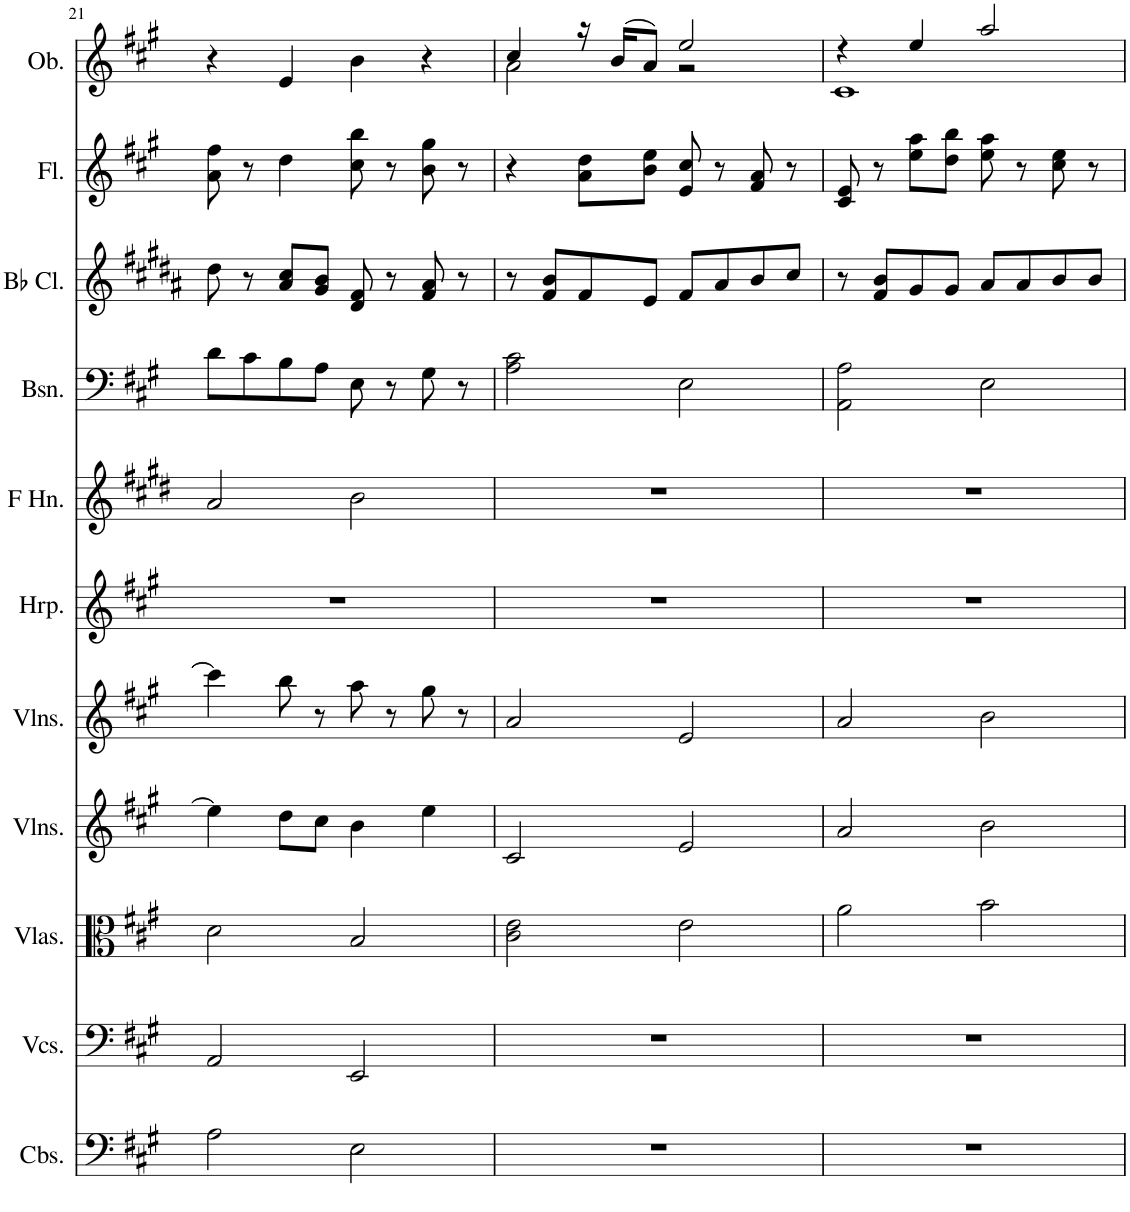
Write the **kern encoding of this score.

**kern	**kern	**kern	**kern	**kern	**kern	**kern	**kern	**kern	**kern	**kern
*part11	*part10	*part9	*part8	*part7	*part6	*part5	*part4	*part3	*part2	*part1
*staff11	*staff10	*staff9	*staff8	*staff7	*staff6	*staff5	*staff4	*staff3	*staff2	*staff1
*I"Contrabasses	*I"Violoncellos	*I"Violas	*I"Violins	*I"Violins	*I"Harp	*I"Horn in F	*I"Bassoon	*I"Bb Clarinet	*I"Flute	*I"Oboe
*I'Cbs.	*I'Vcs.	*I'Vlas.	*I'Vlns.	*I'Vlns.	*I'Hrp.	*	*I'Bsn.	*I'Bb Cl.	*I'Fl.	*I'Ob.
!!LO:PB:g=z
*clefF4	*clefF4	*clefC3	*clefG2	*clefG2	*clefG2	*clefG2	*clefF4	*clefG2	*clefG2	*clefG2
*Trd7c12	*	*	*	*	*	*Trd4c7	*	*Trd1c2	*	*
*k[f#c#g#]	*k[f#c#g#]	*k[f#c#g#]	*k[f#c#g#]	*k[f#c#g#]	*k[f#c#g#]	*k[f#c#g#d#]	*k[f#c#g#]	*k[f#c#g#d#a#]	*k[f#c#g#]	*k[f#c#g#]
*M4/4	*M4/4	*M4/4	*M4/4	*M4/4	*M4/4	*M4/4	*M4/4	*M4/4	*M4/4	*M4/4
=21	=21	=21	=21	=21	=21	=21	=21	=21	=21	=21
2A\	2AA/	2d\	4ee\]	4ccc#\]	1r	2a/	8d\L	8dd#\	8a\ 8ff#\	4r
.	.	.	.	.	.	.	8c#\	8r	8r	.
.	.	.	8dd\L	8bb\	.	.	8B\	8a#/ 8cc#/L	4dd\	4e/
.	.	.	8cc#\J	8r	.	.	8A\J	8g#/ 8b/J	.	.
2E\	2EE/	2B/	4b\	8aa\	.	2b\	8E\	8d#/ 8f#/	8cc#\ 8bb\	4b\
.	.	.	.	8r	.	.	8r	8r	8r	.
.	.	.	4ee\	8gg#\	.	.	8G#\	8f#/ 8a#/	8b\ 8gg#\	4r
.	.	.	.	8r	.	.	8r	8r	8r	.
=22	=22	=22	=22	=22	=22	=22	=22	=22	=22	=22
*	*	*	*	*	*	*	*	*	*	*^
1r	1r	2c#\ 2e\	2c#/	2a/	1r	1r	2A\ 2c#\	8r	4r	4cc#/	2a\
.	.	.	.	.	.	.	.	8f#/ 8b/L	.	.	.
.	.	.	.	.	.	.	.	8f#/	8a\ 8dd\L	16r	.
.	.	.	.	.	.	.	.	.	.	(16b/KL	.
.	.	.	.	.	.	.	.	8e/J	8b\ 8ee\J	8a/J)	.
.	.	2e\	2e/	2e/	.	.	2E\	8f#/L	8e/ 8cc#/	2ee/	2r
.	.	.	.	.	.	.	.	8a#/	8r	.	.
.	.	.	.	.	.	.	.	8b/	8f#/ 8a/	.	.
.	.	.	.	.	.	.	.	8cc#/J	8r	.	.
=23	=23	=23	=23	=23	=23	=23	=23	=23	=23	=23	=23
1r	1r	2a\	2a/	2a/	1r	1r	2AA\ 2A\	8r	8c#/ 8e/	4r	1c#
.	.	.	.	.	.	.	.	8f#/ 8b/L	8r	.	.
.	.	.	.	.	.	.	.	8g#/	8ee\ 8aa\L	4ee/	.
.	.	.	.	.	.	.	.	8g#/J	8dd\ 8bb\J	.	.
.	.	2b\	2b\	2b\	.	.	2E\	8a#/L	8ee\ 8aa\	2aa/	.
.	.	.	.	.	.	.	.	8a#/	8r	.	.
.	.	.	.	.	.	.	.	8b/	8cc#\ 8ee\	.	.
.	.	.	.	.	.	.	.	8b/J	8r	.	.
*	*	*	*	*	*	*	*	*	*	*v	*v
=	=	=	=	=	=	=	=	=	=	=
*-	*-	*-	*-	*-	*-	*-	*-	*-	*-	*-
